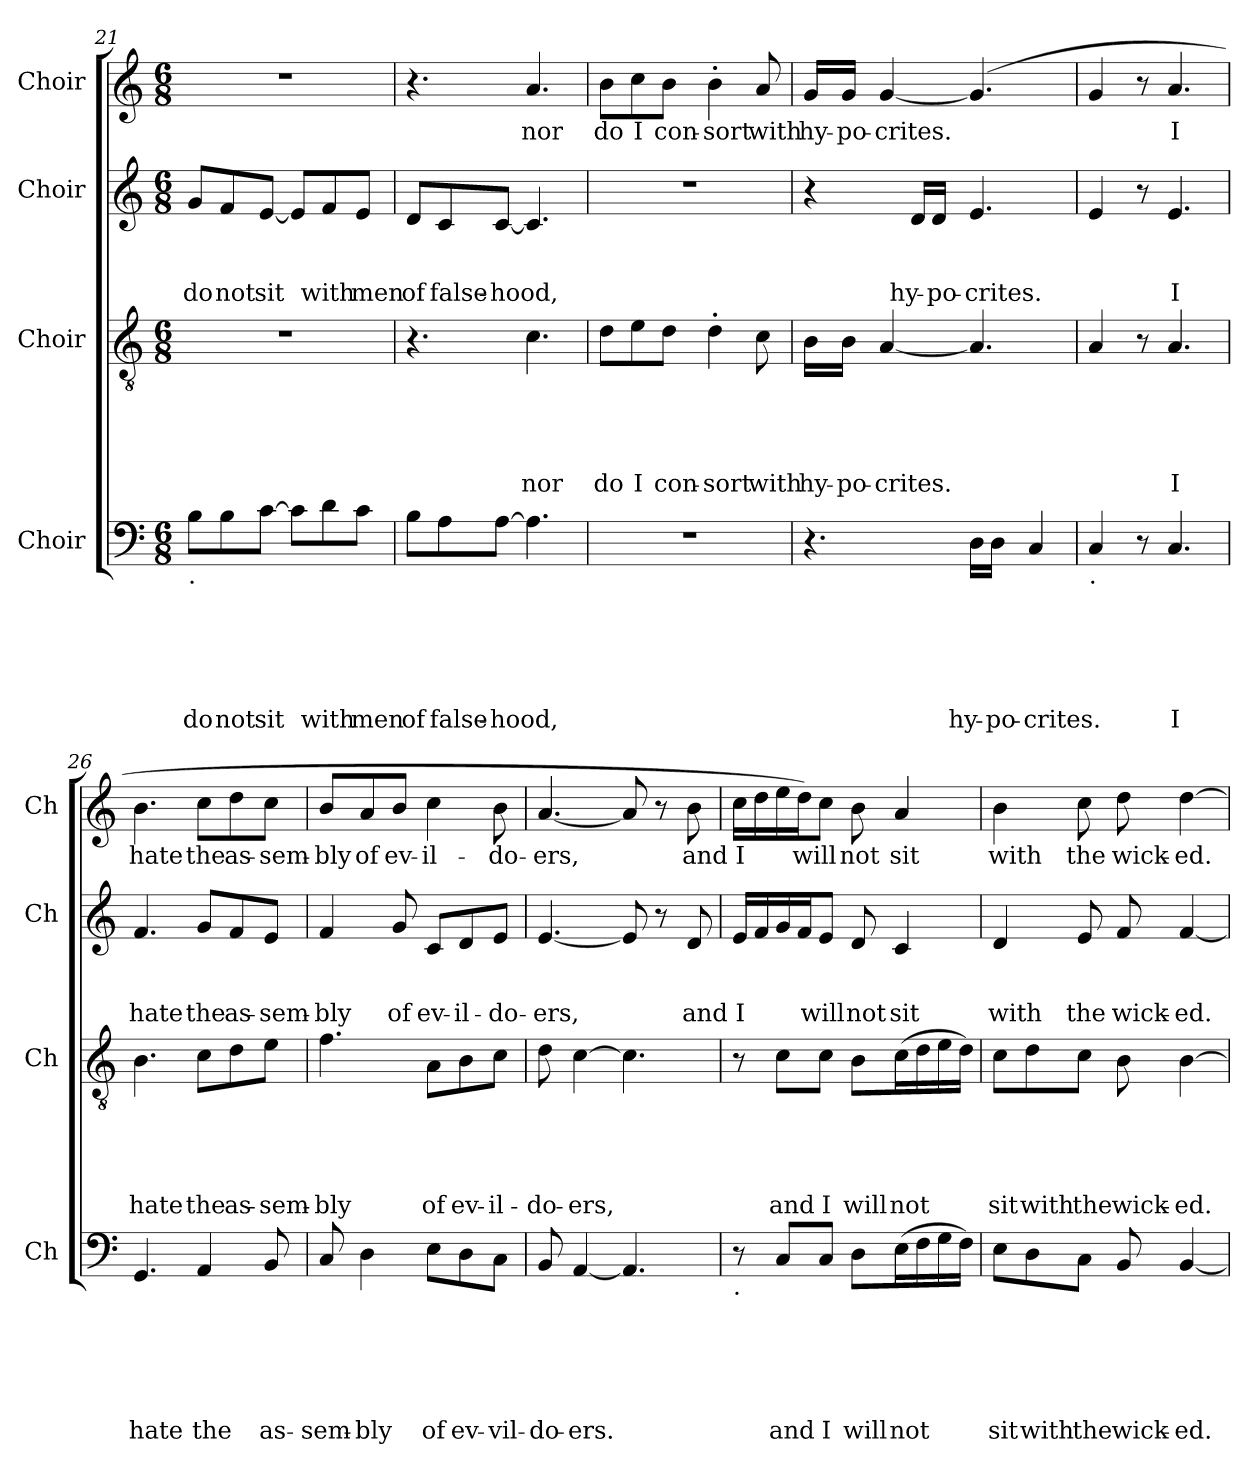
**kern	**text	**text	**text	**text	**text	**text	**kern	**text	**text	**text	**text	**text	**kern	**text	**text	**text	**kern	**text
*part4	*part4	*part4	*part4	*part4	*part4	*part4	*part3	*part3	*part3	*part3	*part3	*part3	*part2	*part2	*part2	*part2	*part1	*part1
*staff4	*staff4	*staff4	*staff4	*staff4	*staff4	*staff4	*staff3	*staff3	*staff3	*staff3	*staff3	*staff3	*staff2	*staff2	*staff2	*staff2	*staff1	*staff1
*I"Choir	*	*	*	*	*	*	*I"Choir	*	*	*	*	*	*I"Choir	*	*	*	*I"Choir	*
*I'Ch	*	*	*	*	*	*	*I'Ch	*	*	*	*	*	*I'Ch	*	*	*	*I'Ch	*
!!LO:LB:g=z
*clefF4	*	*	*	*	*	*	*clefGv2	*	*	*	*	*	*clefG2	*	*	*	*clefG2	*
*k[]	*	*	*	*	*	*	*k[]	*	*	*	*	*	*k[]	*	*	*	*k[]	*
*C:	*	*	*	*	*	*	*C:	*	*	*	*	*	*C:	*	*	*	*C:	*
*M6/8	*	*	*	*	*	*	*M6/8	*	*	*	*	*	*M6/8	*	*	*	*M6/8	*
=21	=21	=21	=21	=21	=21	=21	=21	=21	=21	=21	=21	=21	=21	=21	=21	=21	=21	=21
!LO:TX:b:t=.	!	!	!	!	!	!	!	!	!	!	!	!	!	!	!	!	!	!
!	!	!	!	!	!	!LO:LY:b	!LO:N:vis=1	!	!	!	!	!	!	!	!	!LO:LY:b	!LO:N:vis=1	!
8B\L	.	.	.	.	.	do	2.r	.	.	.	.	.	8g/L	.	.	do	2.r	.
!	!	!	!	!	!	!LO:LY:b	!	!	!	!	!	!	!	!	!	!LO:LY:b	!	!
8B\	.	.	.	.	.	not	.	.	.	.	.	.	8f/	.	.	not	.	.
!	!	!	!	!	!	!LO:LY:b	!	!	!	!	!	!	!	!	!	!LO:LY:b	!	!
[>8c\J	.	.	.	.	.	sit	.	.	.	.	.	.	[<8e/J	.	.	sit	.	.
8c\L]	.	.	.	.	.	.	.	.	.	.	.	.	8e/L]	.	.	.	.	.
!	!	!	!	!	!	!LO:LY:b	!	!	!	!	!	!	!	!	!	!LO:LY:b	!	!
8d\	.	.	.	.	.	with	.	.	.	.	.	.	8f/	.	.	with	.	.
!	!	!	!	!	!	!LO:LY:b	!	!	!	!	!	!	!	!	!	!LO:LY:b	!	!
8c\J	.	.	.	.	.	men	.	.	.	.	.	.	8e/J	.	.	men	.	.
=22	=22	=22	=22	=22	=22	=22	=22	=22	=22	=22	=22	=22	=22	=22	=22	=22	=22	=22
!	!	!	!	!	!	!LO:LY:b	!	!	!	!	!	!	!	!	!	!LO:LY:b	!	!
8B\L	.	.	.	.	.	of	4.r	.	.	.	.	.	8d/L	.	.	of	4.r	.
!	!	!	!	!	!	!LO:LY:b	!	!	!	!	!	!	!	!	!	!LO:LY:b	!	!
8A\	.	.	.	.	.	false-	.	.	.	.	.	.	8c/	.	.	false-	.	.
!	!	!	!	!	!	!LO:LY:b	!	!	!	!	!	!	!	!	!	!LO:LY:b	!	!
[>8A\J	.	.	.	.	.	-hood,	.	.	.	.	.	.	[<8c/J	.	.	-hood,	.	.
!	!	!	!	!	!	!	!	!	!	!	!	!LO:LY:b	!	!	!	!	!	!LO:LY:b
4.A\]	.	.	.	.	.	.	4.c\	.	.	.	.	nor	4.c/]	.	.	.	4.a/	nor
=23	=23	=23	=23	=23	=23	=23	=23	=23	=23	=23	=23	=23	=23	=23	=23	=23	=23	=23
!LO:N:vis=1	!	!	!	!	!	!	!	!	!	!	!	!LO:LY:b	!LO:N:vis=1	!	!	!	!	!LO:LY:b
2.r	.	.	.	.	.	.	8d\L	.	.	.	.	do	2.r	.	.	.	8b\L	do
!	!	!	!	!	!	!	!	!	!	!	!	!LO:LY:b	!	!	!	!	!	!LO:LY:b
.	.	.	.	.	.	.	8e\	.	.	.	.	I	.	.	.	.	8cc\	I
!	!	!	!	!	!	!	!	!	!	!	!	!LO:LY:b	!	!	!	!	!	!LO:LY:b
.	.	.	.	.	.	.	8d\J	.	.	.	.	con-	.	.	.	.	8b\J	con-
!	!	!	!	!	!	!	!	!	!	!	!	!LO:LY:b	!	!	!	!	!	!LO:LY:b
.	.	.	.	.	.	.	4d'>\	.	.	.	.	-sort	.	.	.	.	4b'>\	-sort
!	!	!	!	!	!	!	!	!	!	!	!	!LO:LY:b	!	!	!	!	!	!LO:LY:b
.	.	.	.	.	.	.	8c\	.	.	.	.	with	.	.	.	.	8a/	with
=24	=24	=24	=24	=24	=24	=24	=24	=24	=24	=24	=24	=24	=24	=24	=24	=24	=24	=24
!	!	!	!	!	!	!	!	!	!	!	!	!LO:LY:b	!	!	!	!	!	!LO:LY:b
4.r	.	.	.	.	.	.	16B\LL	.	.	.	.	hy-	4r	.	.	.	16g/LL	hy-
!	!	!	!	!	!	!	!	!	!	!	!	!LO:LY:b	!	!	!	!	!	!LO:LY:b
.	.	.	.	.	.	.	16B\JJ	.	.	.	.	-po-	.	.	.	.	16g/JJ	-po-
!	!	!	!	!	!	!	!	!	!	!	!	!LO:LY:b	!	!	!	!	!	!LO:LY:b
.	.	.	.	.	.	.	[<4A/	.	.	.	.	-crites.	.	.	.	.	[<4g/	-crites.
!	!	!	!	!	!	!	!	!	!	!	!	!	!	!	!	!LO:LY:b	!	!
.	.	.	.	.	.	.	.	.	.	.	.	.	16d/LL	.	.	hy-	.	.
!	!	!	!	!	!	!	!	!	!	!	!	!	!	!	!	!LO:LY:b	!	!
.	.	.	.	.	.	.	.	.	.	.	.	.	16d/JJ	.	.	-po-	.	.
!	!	!	!	!	!	!LO:LY:b	!	!	!	!	!	!	!	!	!	!LO:LY:b	!	!
16D\LL	.	.	.	.	.	hy-	4.A/]	.	.	.	.	.	4.e/	.	.	-crites.	(<4.g/]	.
!	!	!	!	!	!	!LO:LY:b	!	!	!	!	!	!	!	!	!	!	!	!
16D\JJ	.	.	.	.	.	-po-	.	.	.	.	.	.	.	.	.	.	.	.
!	!	!	!	!	!	!LO:LY:b	!	!	!	!	!	!	!	!	!	!	!	!
4C/	.	.	.	.	.	-crites.	.	.	.	.	.	.	.	.	.	.	.	.
!!LO:PB:g=z
=25	=25	=25	=25	=25	=25	=25	=25	=25	=25	=25	=25	=25	=25	=25	=25	=25	=25	=25
!LO:TX:b:t=.	!	!	!	!	!	!	!	!	!	!	!	!	!	!	!	!	!	!
4C/	.	.	.	.	.	.	4A/	.	.	.	.	.	4e/	.	.	.	4g/	.
8r	.	.	.	.	.	.	8r	.	.	.	.	.	8r	.	.	.	8r	.
!	!	!	!	!	!	!LO:LY:b	!	!	!	!	!	!LO:LY:b	!	!	!	!LO:LY:b	!	!LO:LY:b
4.C/	.	.	.	.	.	I	4.A/	.	.	.	.	I	4.e/	.	.	I	4.a/	I
=26	=26	=26	=26	=26	=26	=26	=26	=26	=26	=26	=26	=26	=26	=26	=26	=26	=26	=26
!	!	!	!	!	!	!LO:LY:b	!	!	!	!	!	!LO:LY:b	!	!	!	!LO:LY:b	!	!LO:LY:b
4.GG/	.	.	.	.	.	hate	4.B\	.	.	.	.	hate	4.f/	.	.	hate	4.b\	hate
!	!	!	!	!	!	!LO:LY:b	!	!	!	!	!	!LO:LY:b	!	!	!	!LO:LY:b	!	!LO:LY:b
4AA/	.	.	.	.	.	the	8c\L	.	.	.	.	the	8g/L	.	.	the	8cc\L	the
!	!	!	!	!	!	!	!	!	!	!	!	!LO:LY:b	!	!	!	!LO:LY:b	!	!LO:LY:b
.	.	.	.	.	.	.	8d\	.	.	.	.	as-	8f/	.	.	as-	8dd\	as-
!	!	!	!	!	!	!LO:LY:b	!	!	!	!	!	!LO:LY:b	!	!	!	!LO:LY:b	!	!LO:LY:b
8BB/	.	.	.	.	.	as-	8e\J	.	.	.	.	-sem-	8e/J	.	.	-sem-	8cc\J	-sem-
=27	=27	=27	=27	=27	=27	=27	=27	=27	=27	=27	=27	=27	=27	=27	=27	=27	=27	=27
!	!	!	!	!	!	!LO:LY:b	!	!	!	!	!	!LO:LY:b	!	!	!	!LO:LY:b	!	!LO:LY:b
8C/	.	.	.	.	.	-sem-	4.f\	.	.	.	.	-bly	4f/	.	.	-bly	8b/L	-bly
!	!	!	!	!	!	!LO:LY:b	!	!	!	!	!	!	!	!	!	!	!	!LO:LY:b
4D\	.	.	.	.	.	-bly	.	.	.	.	.	.	.	.	.	.	8a/	of
!	!	!	!	!	!	!	!	!	!	!	!	!	!	!	!	!LO:LY:b	!	!LO:LY:b
.	.	.	.	.	.	.	.	.	.	.	.	.	8g/	.	.	of	8b/J	ev-
!	!	!	!	!	!	!LO:LY:b	!	!	!	!	!	!LO:LY:b	!	!	!	!LO:LY:b	!	!LO:LY:b
8E\L	.	.	.	.	.	of	8A\L	.	.	.	.	of	8c/L	.	.	ev-	4cc\	-il-
!	!	!	!	!	!	!LO:LY:b	!	!	!	!	!	!LO:LY:b	!	!	!	!LO:LY:b	!	!
8D\	.	.	.	.	.	ev-	8B\	.	.	.	.	ev-	8d/	.	.	-il-	.	.
!	!	!	!	!	!	!LO:LY:b	!	!	!	!	!	!LO:LY:b	!	!	!	!LO:LY:b	!	!LO:LY:b
8C\J	.	.	.	.	.	-vil-	8c\J	.	.	.	.	-il-	8e/J	.	.	-do-	8b\	-do-
=28	=28	=28	=28	=28	=28	=28	=28	=28	=28	=28	=28	=28	=28	=28	=28	=28	=28	=28
!	!	!	!	!	!	!LO:LY:b	!	!	!	!	!	!LO:LY:b	!	!	!	!LO:LY:b	!	!LO:LY:b
8BB/	.	.	.	.	.	-do-	8d\	.	.	.	.	-do-	[<4.e/	.	.	-ers,	[<4.a/	-ers,
!	!	!	!	!	!	!LO:LY:b	!	!	!	!	!	!LO:LY:b	!	!	!	!	!	!
[<4AA/	.	.	.	.	.	-ers.	[>4c\	.	.	.	.	-ers,	.	.	.	.	.	.
4.AA/]	.	.	.	.	.	.	4.c\]	.	.	.	.	.	8e/]	.	.	.	8a/]	.
.	.	.	.	.	.	.	.	.	.	.	.	.	8r	.	.	.	8r	.
!	!	!	!	!	!	!	!	!	!	!	!	!	!	!	!	!LO:LY:b	!	!LO:LY:b
.	.	.	.	.	.	.	.	.	.	.	.	.	8d/	.	.	and	8b\	and
!!LO:LB:g=z
=29	=29	=29	=29	=29	=29	=29	=29	=29	=29	=29	=29	=29	=29	=29	=29	=29	=29	=29
!LO:TX:b:t=.	!	!	!	!	!	!	!	!	!	!	!	!	!	!	!	!	!	!
!	!	!	!	!	!	!	!	!	!	!	!	!	!	!	!	!LO:LY:b	!	!LO:LY:b
8r	.	.	.	.	.	.	8r	.	.	.	.	.	16e/LL	.	.	I	16cc\LL	I
.	.	.	.	.	.	.	.	.	.	.	.	.	16f/	.	.	.	16dd\	.
!	!	!	!	!	!	!LO:LY:b	!	!	!	!	!	!LO:LY:b	!	!	!	!	!	!
8C/L	.	.	.	.	.	and	8c\L	.	.	.	.	and	16g/	.	.	.	16ee\	.
!	!	!	!	!	!	!	!	!	!	!	!	!	!	!	!	!	!	!LO:LY:b
.	.	.	.	.	.	.	.	.	.	.	.	.	16f/J	.	.	.	16dd\J)	will
!	!	!	!	!	!	!LO:LY:b	!	!	!	!	!	!LO:LY:b	!	!	!	!LO:LY:b	!	!
8C/J	.	.	.	.	.	I	8c\J	.	.	.	.	I	8e/J	.	.	will	8cc\J	.
!	!	!	!	!	!	!LO:LY:b	!	!	!	!	!	!LO:LY:b	!	!	!	!LO:LY:b	!	!LO:LY:b
8D\L	.	.	.	.	.	will	8B\L	.	.	.	.	will	8d/	.	.	not	8b\	not
!	!	!	!	!	!	!LO:LY:b	!	!	!	!	!	!LO:LY:b	!	!	!	!LO:LY:b	!	!LO:LY:b
(>16E\L	.	.	.	.	.	not	(>16c\L	.	.	.	.	not	4c/	.	.	sit	4a/	sit
16F\	.	.	.	.	.	.	16d\	.	.	.	.	.	.	.	.	.	.	.
16G\	.	.	.	.	.	.	16e\	.	.	.	.	.	.	.	.	.	.	.
16F\JJ)	.	.	.	.	.	.	16d\JJ)	.	.	.	.	.	.	.	.	.	.	.
=30	=30	=30	=30	=30	=30	=30	=30	=30	=30	=30	=30	=30	=30	=30	=30	=30	=30	=30
!	!	!	!	!	!	!LO:LY:b	!	!	!	!	!	!LO:LY:b	!	!	!	!LO:LY:b	!	!LO:LY:b
8E\L	.	.	.	.	.	sit	8c\L	.	.	.	.	sit	4d/	.	.	with	4b>\	with
!	!	!	!	!	!	!LO:LY:b	!	!	!	!	!	!LO:LY:b	!	!	!	!	!	!
8D\	.	.	.	.	.	with	8d\	.	.	.	.	with	.	.	.	.	.	.
!	!	!	!	!	!	!LO:LY:b	!	!	!	!	!	!LO:LY:b	!	!	!	!LO:LY:b	!	!LO:LY:b
8C\J	.	.	.	.	.	the	8c\J	.	.	.	.	the	8e/	.	.	the	8cc\	the
!	!	!	!	!	!	!LO:LY:b	!	!	!	!	!	!LO:LY:b	!	!	!	!LO:LY:b	!	!LO:LY:b
8BB/	.	.	.	.	.	wick-	8B\	.	.	.	.	wick-	8f/	.	.	wick-	8dd\	wick-
!	!	!	!	!	!	!LO:LY:b	!	!	!	!	!	!LO:LY:b	!	!	!	!LO:LY:b	!	!LO:LY:b
[<4BB/	.	.	.	.	.	-ed.	[>4B\	.	.	.	.	-ed.	[<4f/	.	.	-ed.	[>4dd\	-ed.
=	=	=	=	=	=	=	=	=	=	=	=	=	=	=	=	=	=	=
*-	*-	*-	*-	*-	*-	*-	*-	*-	*-	*-	*-	*-	*-	*-	*-	*-	*-	*-
